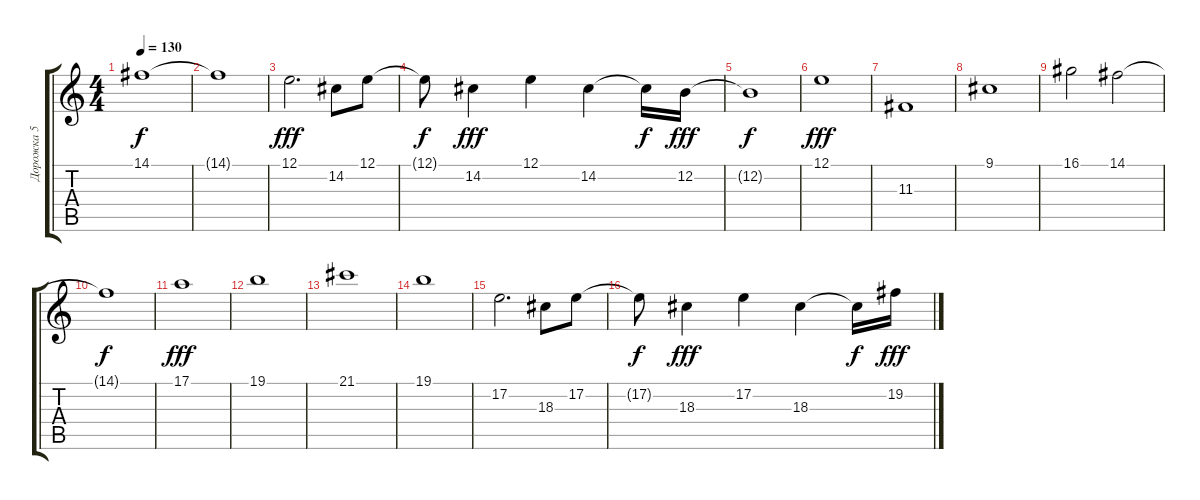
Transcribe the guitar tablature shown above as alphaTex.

\track ("Дорожка 5" "Дорожка 5") {instrument pad4choir}
\staff {score tabs}
\tuning (E4 B3 G3 D3 A2 E2) {hide}
\ts (4 4)
\tempo 130
\clef g2
\ks c
14.1{t}.1{dy f} |
14.1{t}.1 |
12.1.2{d dy fff} 14.2.8 12.1.8 |
12.1{t}.8{dy f} 14.2.4{dy fff} 12.1.4 14.2.4 14.2{t}.16{dy f} 12.2.16{dy fff} |
12.2{t}.1{dy f} |
12.1.1{dy fff} |
11.3.1 |
9.1.1 |
16.1.2 14.1.2 |
14.1{t}.1{dy f} |
17.1.1{dy fff} |
19.1.1 |
21.1.1 |
19.1.1 |
17.2.2{d} 18.3.8 17.2.8 |
17.2{t}.8{dy f} 18.3.4{dy fff} 17.2.4 18.3.4 18.3{t}.16{dy f} 19.2.16{dy fff}
